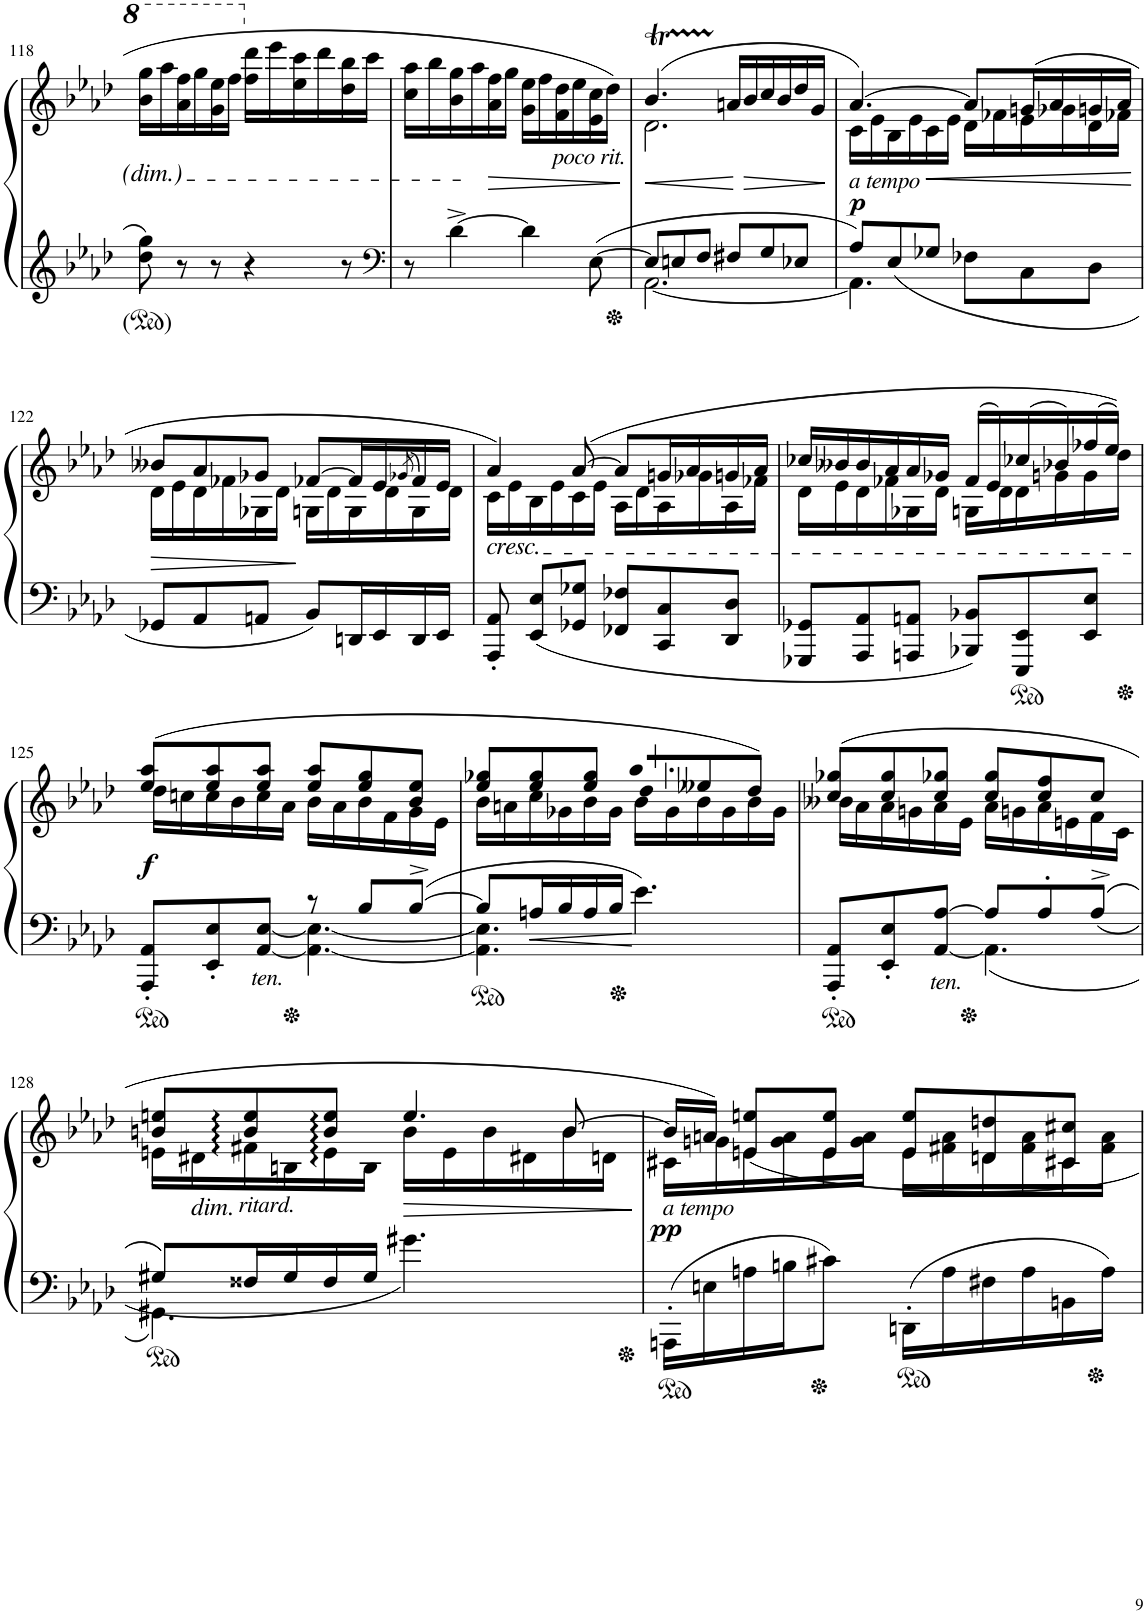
**kern	**kern	**dynam
*part1	*part1	*part1
*staff2	*staff1	*staff1/2
*I"Pianinas	*	*
!!LO:PB:g=z
*clefG2	*clefG2	*
*k[b-e-a-d-]	*k[b-e-a-d-]	*
*M6/8	*M6/8	*
=118	=118	=118
8dd-\ 8gg\	16bb-\ 16ggg\LL	.
.	16aaa-\	.
8r	16aa-\ 16fff\	.
.	16ggg\	.
8r	16gg\ 16eee-\	.
.	16fff\JJ	.
4r	16ff\ 16ddd-\LL	.
.	16eee-\	.
.	16ee-\ 16ccc\	.
.	16ddd-\	.
8r	16dd-\ 16bb-\	.
.	16ccc\JJ	.
=119	=119	=119
*clefF4	*	*
8r	16cc\ 16aa-\LL	.
.	16bb-\	.
[4d-^\	16b-\ 16gg\	.
.	16aa-\	.
!	!	!LO:HP:b
.	16a-\ 16ff\	>
.	16gg\JJ	.
4d-\]	16g\ 16ee-\LL	.
.	16ff\	.
!	!LO:TX:b:i:t=poco rit.	!
.	16f\ 16dd-\	.
.	16ee-\	.
[>8E-\	16e-\ 16cc\	.
.	16dd-\JJ	.
.	.	]
=120	=120	=120
*^	*	*
!	!	!	!LO:HP:b
*	*	*^	*
8E-/L]	[2.AA-\	(4.b-T/	2.d-\	<
8En/	.	.	.	.
8F/J	.	.	.	.
8F#X/L	.	16an/LL	.	.
!	!	!	!	!LO:HP:n=1:b
.	.	16b-/	.	[ >
8G/	.	16cc/	.	.
.	.	16b-/	.	.
8E-X/J	.	16dd-/	.	.
.	.	16g/JJ	.	.
*v	*v	*	*	*
*	*v	*v	*
.	.	]
=121	=121	=121
*^	*^	*
!	!	!LO:TX:b:i:t=a tempo	!	!
!	!	!	!	!LO:DY:a=2
8A-/L	4.AA-\]	[4.a-/)	16c\LL	p
.	.	.	16e-\	.
8E-/	.	.	16B-\	.
.	.	.	16e-\	.
!	!	!	!	!LO:HP:b
8G-X/J	.	.	16c\	<
.	.	.	16e-\JJ	.
8F-X\L	4.ryy	8a-/L]	16d-\LL	.
.	.	.	16f-X\	.
8C\	.	(16gn/L	16e-\	.
.	.	16a-/	16g-X\	.
8D-\J	.	16gn/	16d-\	.
.	.	16a-/JJ	16f-X\JJ	.
*v	*v	*	*	*
!!LO:LB:g=z	!!
=122	=122	=122	=122
!	!	!	!LO:HP:b
8GG-X/L	8b--X/L	16d-\LL	>
.	.	16e-\	.
8AA-/	8a-/	16d-\	.
.	.	16f-X\	.
8AAn/J	8g-X/J	16G-X\	.
.	.	16d-\JJ	.
8BB-/L	[8f-X/L	16Gn\LL	[
.	.	16d-\	.
16DDn/L	16f-/L]	16G\	.
16EE-/	16e-/	16d-\	.
.	(8qg-X/	.	.
16DD/	16f-/)	16G\	.
16EE-/JJ	16e-/JJ	16d-\JJ	.
=123	=123	=123	=123
!	!LO:TX:b:i:t=cresc.	!	!
8AAA-/' 8AA-/'	4a-/)	16c\LL	.
.	.	16e-\	.
8EE-/ 8E-/L	.	16B-\	.
.	.	16e-\	.
8GG-X/ 8G-X/J	([8a-/	16c\	.
.	.	16e-\JJ	.
8FF-X/ 8F-X/L	8a-/L]	16A-\LL	.
.	.	16d-\	.
8CC/ 8C/	16gn/L	16A-\	.
.	16a-/	16g-X\	.
8DD-/ 8D-/J	16gn/	16A-\	.
.	16a-/JJ	16f-X\JJ	.
=124	=124	=124	=124
8GGG-X/ 8GG-X/L	16cc-X/LL	16d-\LL	.
.	16b--X/	16e-\	.
8AAA-/ 8AA-/	16b--/	16d-\	.
.	16a-/	16f-X\	.
8AAAn/ 8AAn/J	16a-/	16G-X\	.
.	16g-X/JJ	16d-\JJ	.
8BBB-X/ 8BB-X/L	(16f-/LL	16Gn\LL	.
.	16e-/)	16d-\	.
8EEE-/ 8EE-/	(16cc-X/	16d-\	.
.	16b-X/)	16gn\	.
8EE-/ 8E-/J	(16ff-X/	16g\	.
.	16ee-/JJ))	16dd-\JJ	.
!!LO:LB:g=z	!!
=125	=125	=125	=125
*^	*	*	*
!	!	!	!	!LO:DY:b
8AAA-/'< 8AA-/'<L	4.ryy	(8ee-/ 8aa-/L	16dd-\LL	f
.	.	.	16ccn\	.
8EE-/'< 8E-/'<	.	8ee-/ 8aa-/	16cc\	.
.	.	.	16b-\	.
!LO:TX:b:i:t=ten.	!	!	!	!
[<8AA-/> [<8E-/>J	.	8ee-/ 8aa-/J	16cc\	.
.	.	.	16a-\JJ	.
8r	4.AA-\_^ 4.E-\_^	8ee-/ 8aa-/L	16b-\LL	.
.	.	.	16a-\	.
8B-/L	.	8ee-/ 8gg/	16b-\	.
.	.	.	16f\	.
[8B-^/J	.	8b-/ 8ee-/J	16g\	.
.	.	.	16e-\JJ	.
=126	=126	=126	=126	=126
*	*	*	*^	*
8B-/L]	4.AA-\] 4.E-\]	8ee-/ 8gg-X/L	16b-\LL	4.ryy	.
.	.	.	16an\	.	.
!	!	!	!	!	!LO:HP:b=2
16An/L	.	8ee-/ 8gg-/	16cc\	.	<
16B-/	.	.	16g-X\	.	.
16A/	.	8ee-/ 8gg-/J	16b-\	.	.
16B-/JJ	.	.	16g-\JJ	.	.
4.e-\	4.ryy	8ee-/L	16b-\LL	4.gg-/	]
.	.	.	16g-\	.	.
.	.	8ee--X/	16b-\	.	.
.	.	.	16g-\	.	.
.	.	8dd-/J)	16b-\	.	.
.	.	.	16g-\JJ	.	.
*	*	*	*v	*v	*
=127	=127	=127	=127	=127
8AAA-/'< 8AA-/'<L	4.ryy	(8cc/ 8gg-X/L	16b--X\LL	.
.	.	.	16a-\	.
8EE-/'< 8E-/'<	.	8cc/ 8gg-/	16a-\	.
.	.	.	16gn\	.
!LO:TX:b:i:t=ten.	!	!	!	!
[<8AA-/> [8A-/>J	.	8cc/ 8gg-X/J	16a-\	.
.	.	.	16e-\JJ	.
8A-/L]	4.AA->\]	8cc/ 8gg-/L	16a-\LL	.
.	.	.	16gn\	.
8A-'/	.	8cc/ 8ff/	16a-\	.
.	.	.	16en\	.
8A-^/J	.	8cc/J	16f\	.
.	.	.	16c\JJ	.
!!LO:LB:g=z
=128	=128	=128	=128	=128
*	*	*	*^	*
8G#X/L	4.GG#X\	8bn/ 8een/L	16en\LL	8ryy	.
!	!	!	!LO:TX:b:i:t=dim.	!	!
.	.	.	16d#X\	.	.
*	*	*	*v	*v	*
!	!	!LO:TX:b:i:t=ritard.	!	!
16F##X/L	.	8b/ 8ee/	16f#X\	.
16G#/	.	.	16Bn\	.
16F##/	.	8b/ 8ee/J	16e\	.
16G#/JJ	.	.	16B\JJ	.
4.g#X\	4.ryy	4.ee/	16b\LL	.
.	.	.	16e\	.
.	.	.	16b\	.
.	.	.	16d#X\	.
*	*	*	*^	*
.	.	.	16b\	[8b/	.
.	.	.	16dn>\JJ	.	.
*v	*v	*	*	*	*
*	*v	*v	*v	*
.	.	[
=129	=129	=129
*	*^	*
!	!LO:TX:b:i:t=a tempo	!	!
!	!	!	!LO:DY:a=2
16AAAn'\LL	16b/LL]	16c#X\LL	pp
16En\	16an/JJ)	16gn\	.
16An^\	8en/ 8een/L	16e\	.
16Bn^\J	.	16g\ 16a\	.
8c#X^\J	8e/ 8ee/J	16e\	.
.	.	16g\ 16a\JJ	.
16DDn'\LL	8e/ 8ee/L	16e\LL	.
16A\	.	16f#X\ 16a\	.
16F#X\	8dn/ 8ddn/	16d\	.
16A\	.	16f#\ 16a\	.
16BBn\	8c#/ 8cc#X/J	16c#X\	.
16A\JJ	.	16f#\ 16a\JJ	.
*	*v	*v	*
=	=	=
*-	*-	*-
